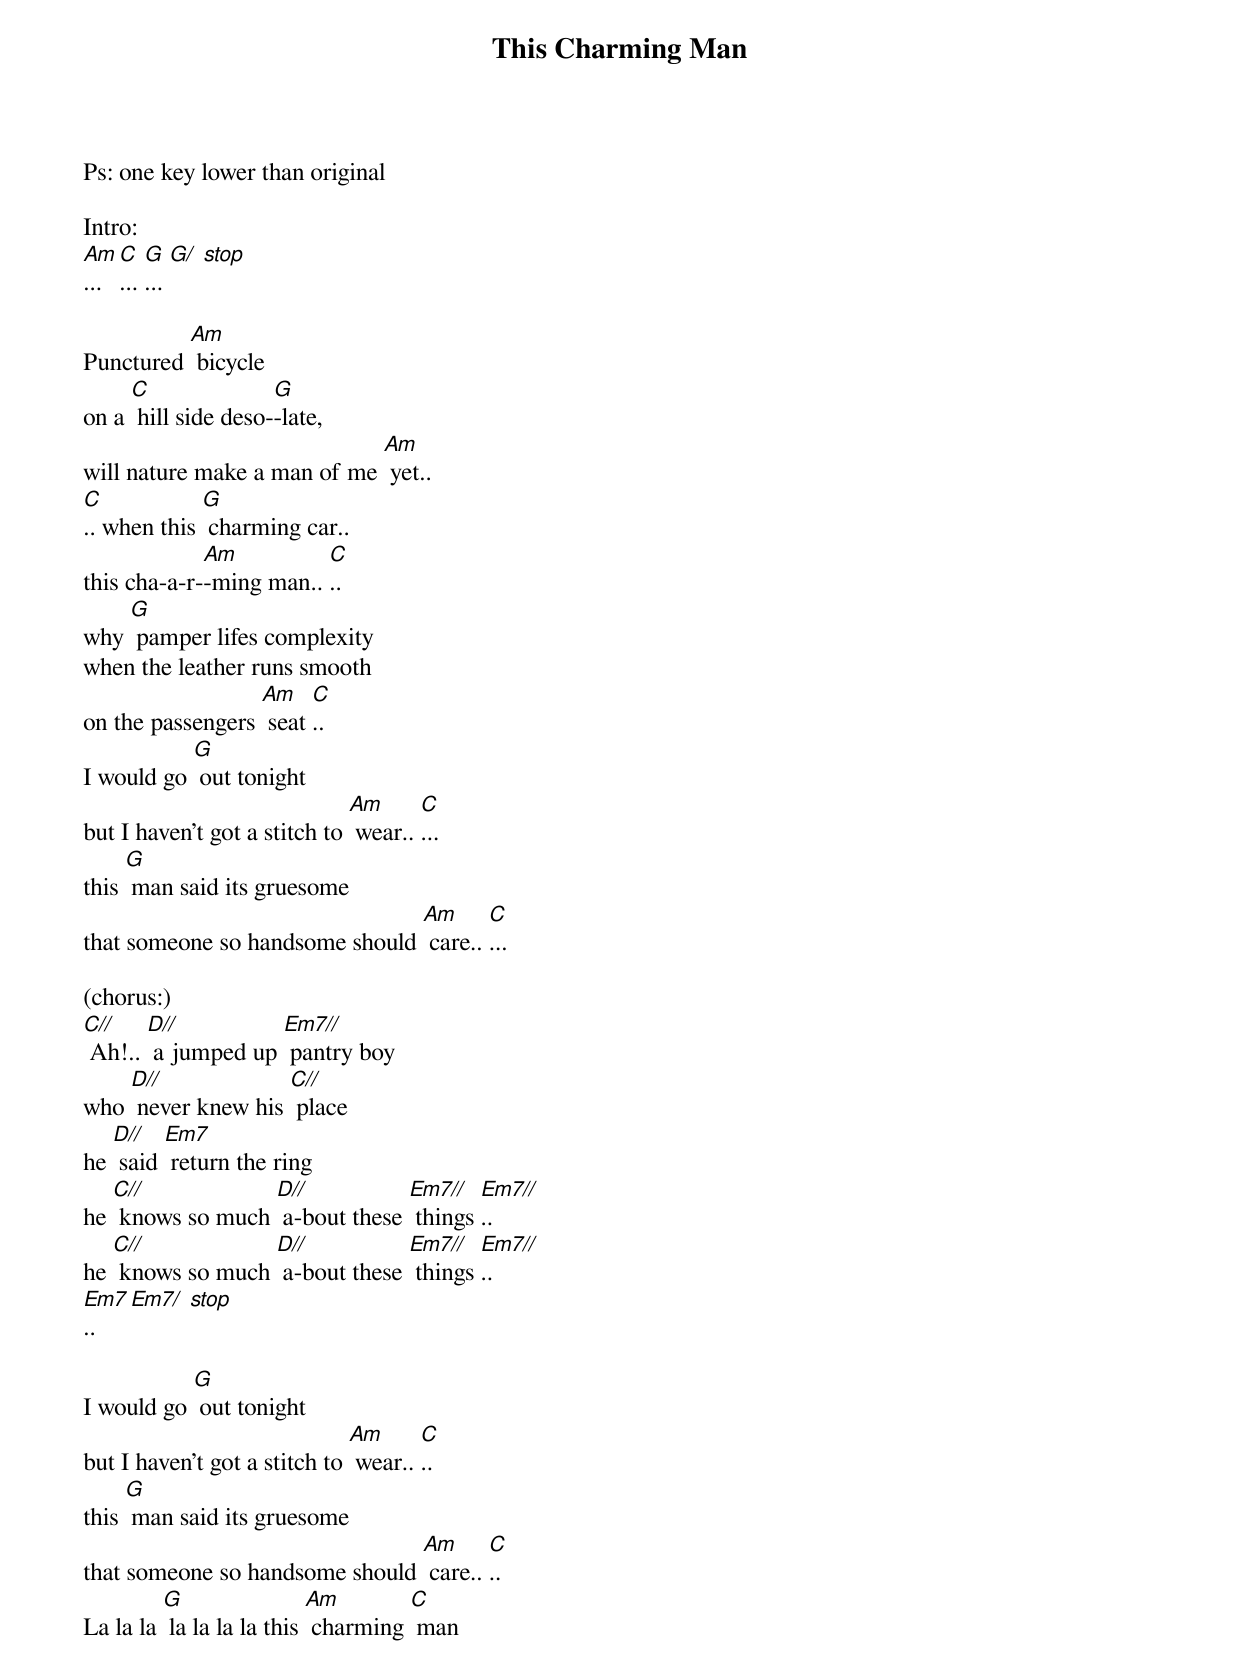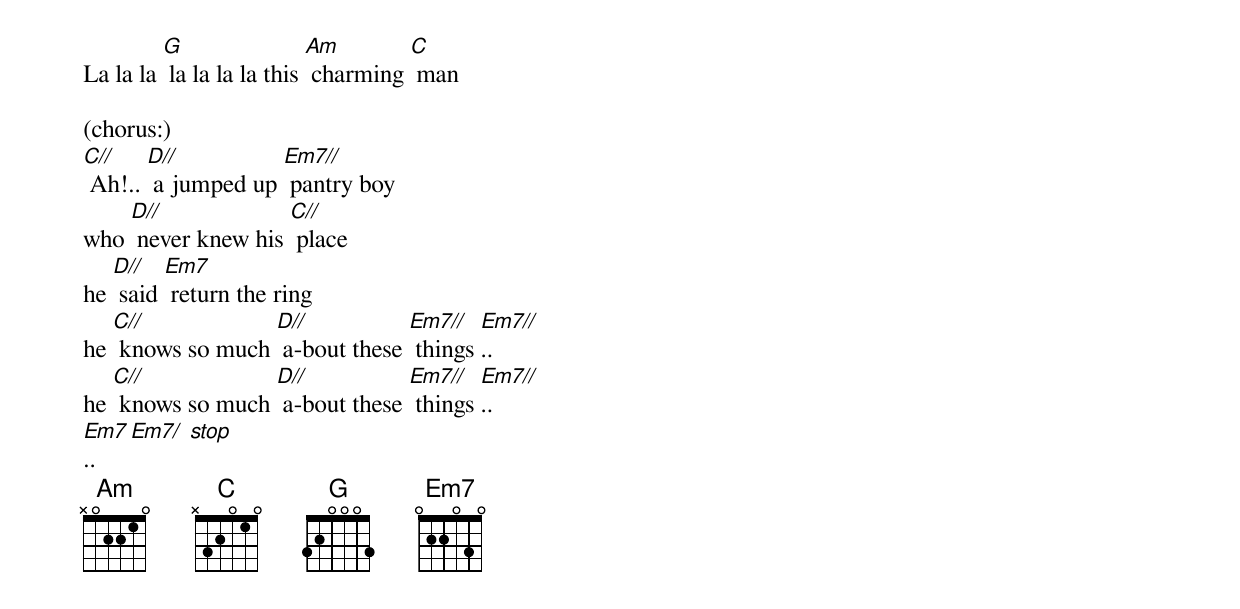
{t:This Charming Man}
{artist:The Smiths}
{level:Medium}
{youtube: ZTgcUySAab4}
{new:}

Ps: one key lower than original

Intro:
[Am]... [C]... [G]... [G/] [stop]

Punctured [Am] bicycle
on a [C] hill side deso-[G]-late,
will nature make a man of me [Am] yet..
[C].. when this [G] charming car..
this cha-a-r-[Am]-ming man.. [C]..
why [G] pamper lifes complexity
when the leather runs smooth
on the passengers [Am] seat [C]..
I would go [G] out tonight
but I haven't got a stitch to [Am] wear.. [C]...
this [G] man said its gruesome
that someone so handsome should [Am] care.. [C]...

(chorus:)
[C//] Ah!.. [D//] a jumped up [Em7//] pantry boy
who [D//] never knew his [C//] place
he [D//] said [Em7] return the ring
he [C//] knows so much [D//] a-bout these [Em7//] things [Em7//]..
he [C//] knows so much [D//] a-bout these [Em7//] things [Em7//]..
[Em7].. [Em7/] [stop]

I would go [G] out tonight
but I haven't got a stitch to [Am] wear.. [C]..
this [G] man said its gruesome
that someone so handsome should [Am] care.. [C]..
La la la [G] la la la la this [Am] charming [C] man
La la la [G] la la la la this [Am] charming [C] man

(chorus:)
[C//] Ah!.. [D//] a jumped up [Em7//] pantry boy
who [D//] never knew his [C//] place
he [D//] said [Em7] return the ring
he [C//] knows so much [D//] a-bout these [Em7//] things [Em7//]..
he [C//] knows so much [D//] a-bout these [Em7//] things [Em7//]..
[Em7].. [Em7/] [stop]
